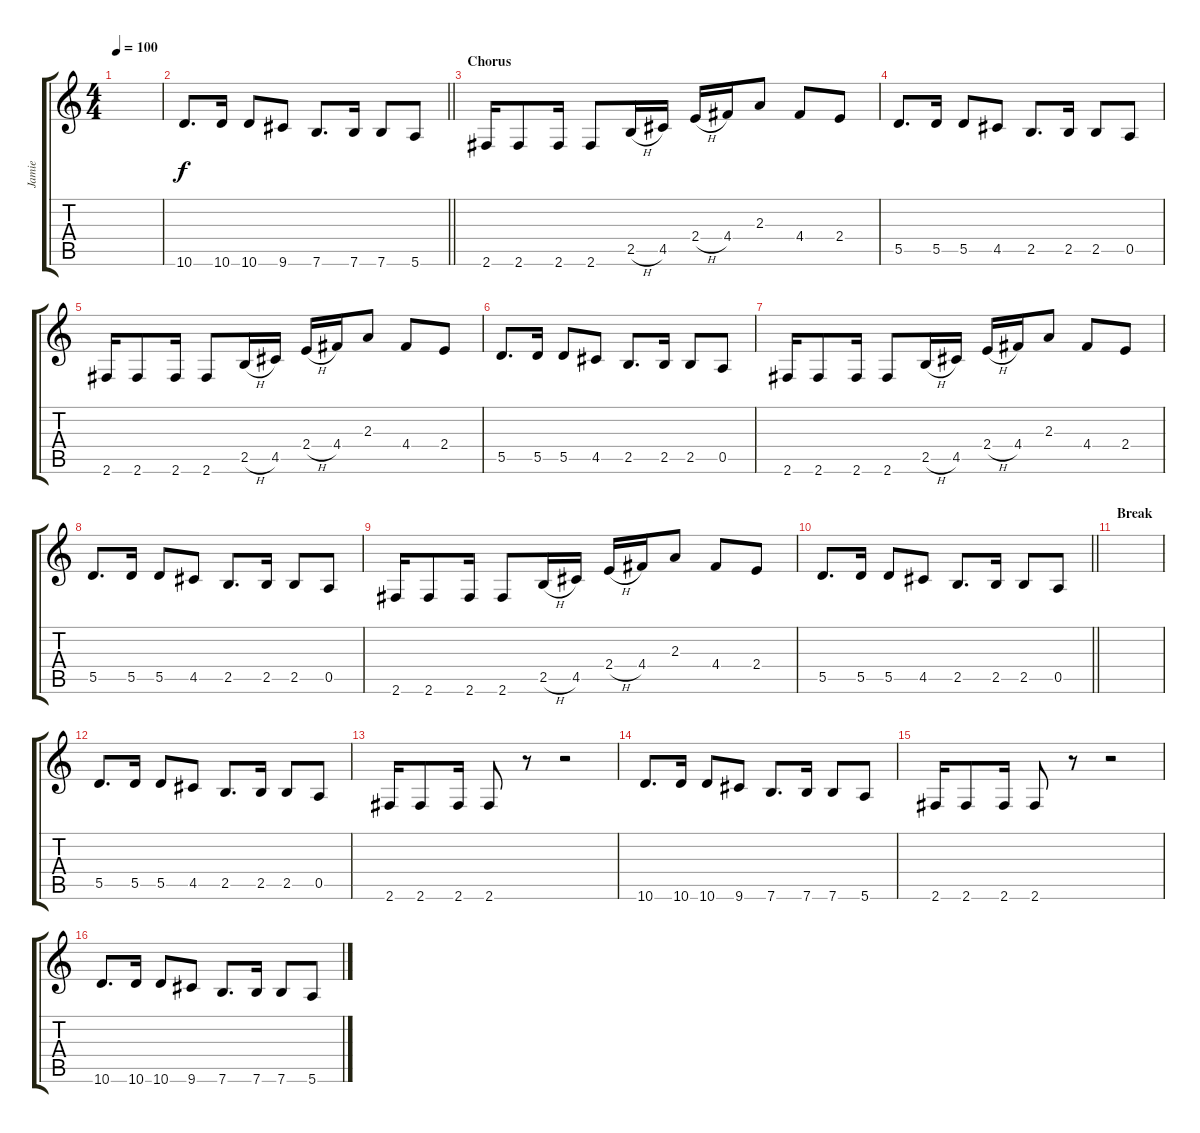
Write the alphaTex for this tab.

\track ("Jamie" "Jamie") {instrument distortionguitar}
\staff {score tabs}
\tuning (E4 B3 G3 D3 A2 E2) {hide}
\ts (4 4)
\tempo 100
\clef g2
\ks c
|
\barLineRight lightlight
10.6.8{d} 10.6.16 10.6.8 9.6.8 7.6.8{d} 7.6.16 7.6.8 5.6.8 |
\section ("" "Chorus")
2.6.16 2.6.8 2.6.16 2.6.8 2.5{h}.16 4.5.16 2.4{h}.16 4.4.16 2.3.8 4.4.8 2.4.8 |
5.5.8{d} 5.5.16 5.5.8 4.5.8 2.5.8{d} 2.5.16 2.5.8 0.5.8 |
2.6.16 2.6.8 2.6.16 2.6.8 2.5{h}.16 4.5.16 2.4{h}.16 4.4.16 2.3.8 4.4.8 2.4.8 |
5.5.8{d} 5.5.16 5.5.8 4.5.8 2.5.8{d} 2.5.16 2.5.8 0.5.8 |
2.6.16 2.6.8 2.6.16 2.6.8 2.5{h}.16 4.5.16 2.4{h}.16 4.4.16 2.3.8 4.4.8 2.4.8 |
5.5.8{d} 5.5.16 5.5.8 4.5.8 2.5.8{d} 2.5.16 2.5.8 0.5.8 |
2.6.16 2.6.8 2.6.16 2.6.8 2.5{h}.16 4.5.16 2.4{h}.16 4.4.16 2.3.8 4.4.8 2.4.8 |
\barLineRight lightlight
5.5.8{d} 5.5.16 5.5.8 4.5.8 2.5.8{d} 2.5.16 2.5.8 0.5.8 |
\section ("" "Break")
|
5.5.8{d} 5.5.16 5.5.8 4.5.8 2.5.8{d} 2.5.16 2.5.8 0.5.8 |
2.6.16 2.6.8 2.6.16 2.6.8 r.8 r.2 |
10.6.8{d} 10.6.16 10.6.8 9.6.8 7.6.8{d} 7.6.16 7.6.8 5.6.8 |
2.6.16 2.6.8 2.6.16 2.6.8 r.8 r.2 |
10.6.8{d} 10.6.16 10.6.8 9.6.8 7.6.8{d} 7.6.16 7.6.8 5.6.8
